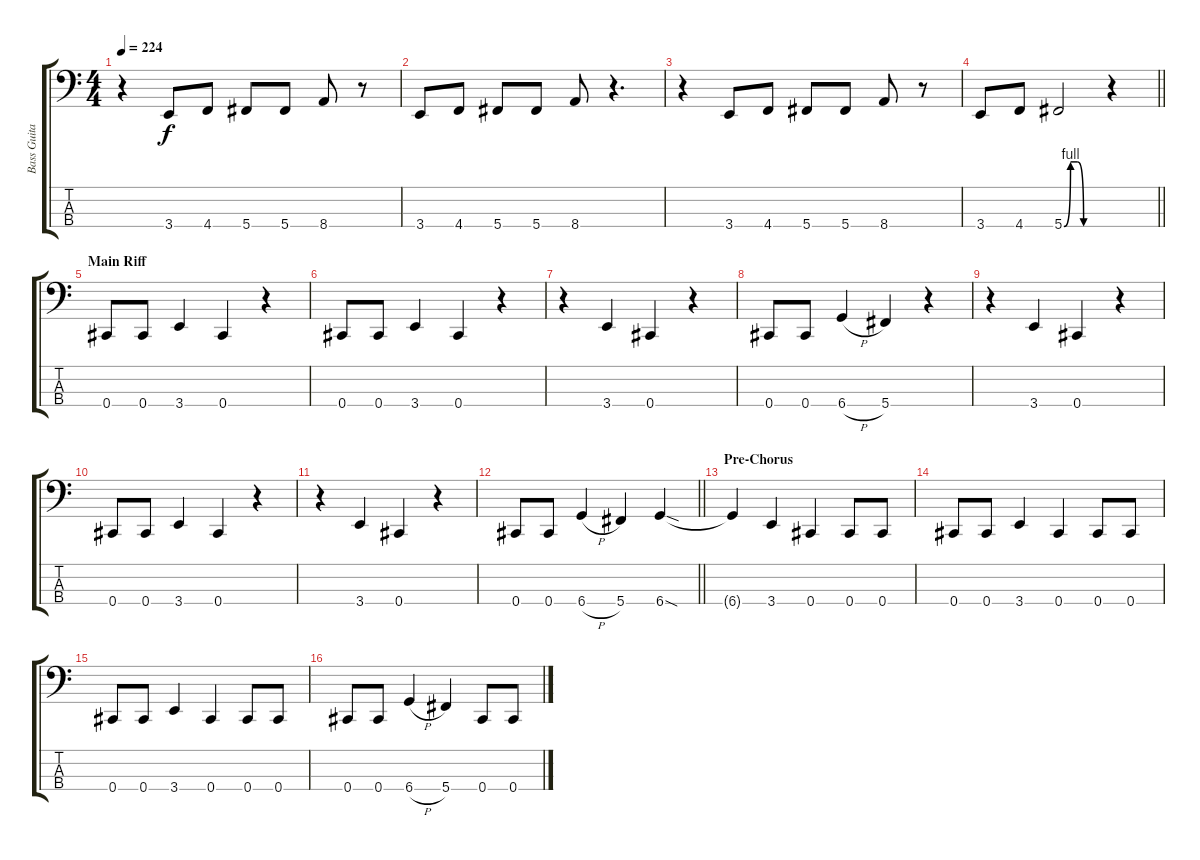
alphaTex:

\track ("Bass Guitar" "Bass Guita") {instrument electricbassfinger}
\staff {score tabs}
\tuning (Gb2 Db2 Ab1 Db1) {hide}
\ts (4 4)
\tempo 224
\clef f4
\ks c
r.4{dy f} 3.4.8 4.4.8 5.4.8 5.4.8 8.4.8 r.8 |
3.4.8 4.4.8 5.4.8 5.4.8 8.4.8 r.4{d} |
r.4 3.4.8 4.4.8 5.4.8 5.4.8 8.4.8 r.8 |
\barLineRight lightlight
3.4.8 4.4.8 5.4{be (custom 0 0 10 4 20 4 30 0 60 0)}.2 r.4 |
\section ("" "Main Riff")
0.4.8 0.4.8 3.4.4 0.4.4 r.4 |
0.4.8 0.4.8 3.4.4 0.4.4 r.4 |
r.4 3.4.4 0.4.4 r.4 |
0.4.8 0.4.8 6.4{h}.4 5.4.4 r.4 |
r.4 3.4.4 0.4.4 r.4 |
0.4.8 0.4.8 3.4.4 0.4.4 r.4 |
r.4 3.4.4 0.4.4 r.4 |
\barLineRight lightlight
0.4.8 0.4.8 6.4{h}.4 5.4.4 6.4{sod}.4 |
\section ("" "Pre-Chorus")
6.4{t}.4 3.4.4 0.4.4 0.4.8 0.4.8 |
0.4.8 0.4.8 3.4.4 0.4.4 0.4.8 0.4.8 |
0.4.8 0.4.8 3.4.4 0.4.4 0.4.8 0.4.8 |
0.4.8 0.4.8 6.4{h}.4 5.4.4 0.4.8 0.4.8
